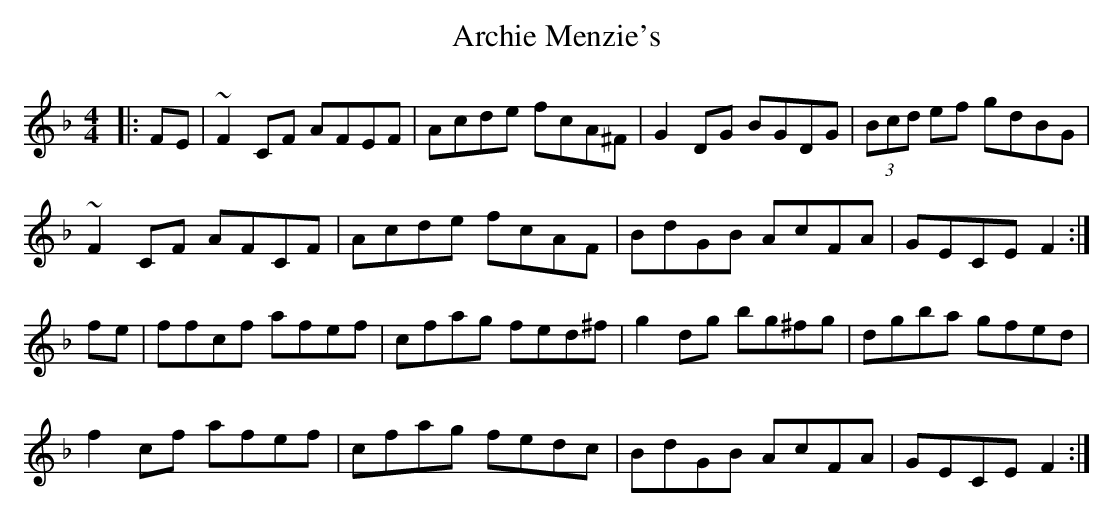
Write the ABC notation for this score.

X:1
T: Archie Menzie's
M: 4/4
L: 1/8
K: Fmaj
|:FE|~F2 CF AFEF|Acde fcA^F|G2 DG BGDG|(3Bcd ef gdBG|
~F2 CF AFCF|Acde fcAF|BdGB AcFA|GECE F2:|
fe|ffcf afef|cfag fed^f|g2 dg bg^fg|dgba gfed|
f2 cf afef|cfag fedc|BdGB AcFA|GECE F2:|
